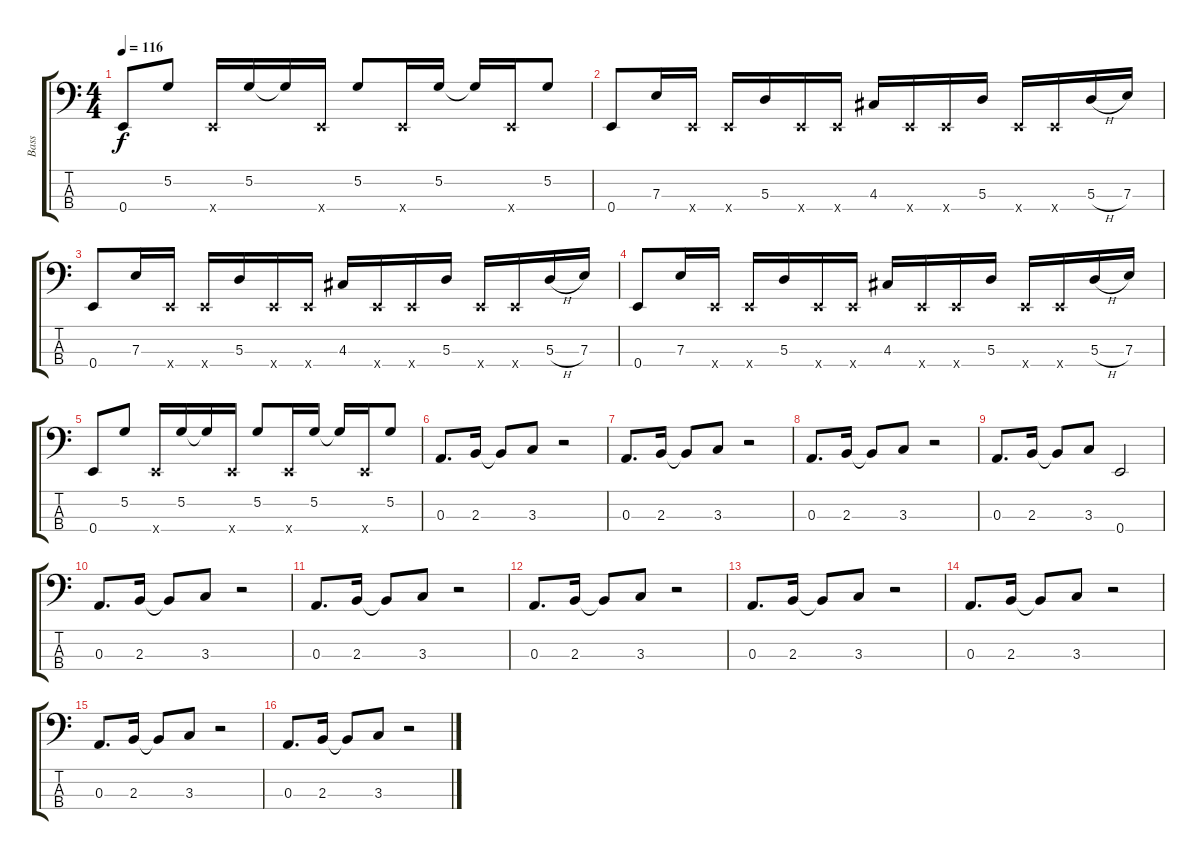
\track ("Bass" "Bass") {instrument electricbassfinger}
\staff {score tabs}
\tuning (G2 D2 A1 E1) {hide}
\ts (4 4)
\tempo 116
\clef f4
\ks c
0.4.8{dy f} 5.2.8 0.4{x}.16 5.2.16 5.2{t}.16 0.4{x}.16 5.2.8 0.4{x}.16 5.2.16 5.2{t}.16 0.4{x}.16 5.2.8 |
0.4.8 7.3.16 0.4{x}.16 0.4{x}.16 5.3.16 0.4{x}.16 0.4{x}.16 4.3.16 0.4{x}.16 0.4{x}.16 5.3.16 0.4{x}.16 0.4{x}.16 5.3{h}.16 7.3.16 |
0.4.8 7.3.16 0.4{x}.16 0.4{x}.16 5.3.16 0.4{x}.16 0.4{x}.16 4.3.16 0.4{x}.16 0.4{x}.16 5.3.16 0.4{x}.16 0.4{x}.16 5.3{h}.16 7.3.16 |
0.4.8 7.3.16 0.4{x}.16 0.4{x}.16 5.3.16 0.4{x}.16 0.4{x}.16 4.3.16 0.4{x}.16 0.4{x}.16 5.3.16 0.4{x}.16 0.4{x}.16 5.3{h}.16 7.3.16 |
0.4.8 5.2.8 0.4{x}.16 5.2.16 5.2{t}.16 0.4{x}.16 5.2.8 0.4{x}.16 5.2.16 5.2{t}.16 0.4{x}.16 5.2.8 |
0.3.8{d instrument electricbassfinger} 2.3.16 2.3{t}.8 3.3.8 r.2 |
0.3.8{d} 2.3.16 2.3{t}.8 3.3.8 r.2 |
0.3.8{d} 2.3.16 2.3{t}.8 3.3.8 r.2 |
0.3.8{d} 2.3.16 2.3{t}.8 3.3.8 0.4.2 |
0.3.8{d} 2.3.16 2.3{t}.8 3.3.8 r.2 |
0.3.8{d} 2.3.16 2.3{t}.8 3.3.8 r.2 |
0.3.8{d} 2.3.16 2.3{t}.8 3.3.8 r.2 |
0.3.8{d} 2.3.16 2.3{t}.8 3.3.8 r.2 |
0.3.8{d} 2.3.16 2.3{t}.8 3.3.8 r.2 |
0.3.8{d} 2.3.16 2.3{t}.8 3.3.8 r.2 |
0.3.8{d} 2.3.16 2.3{t}.8 3.3.8 r.2
